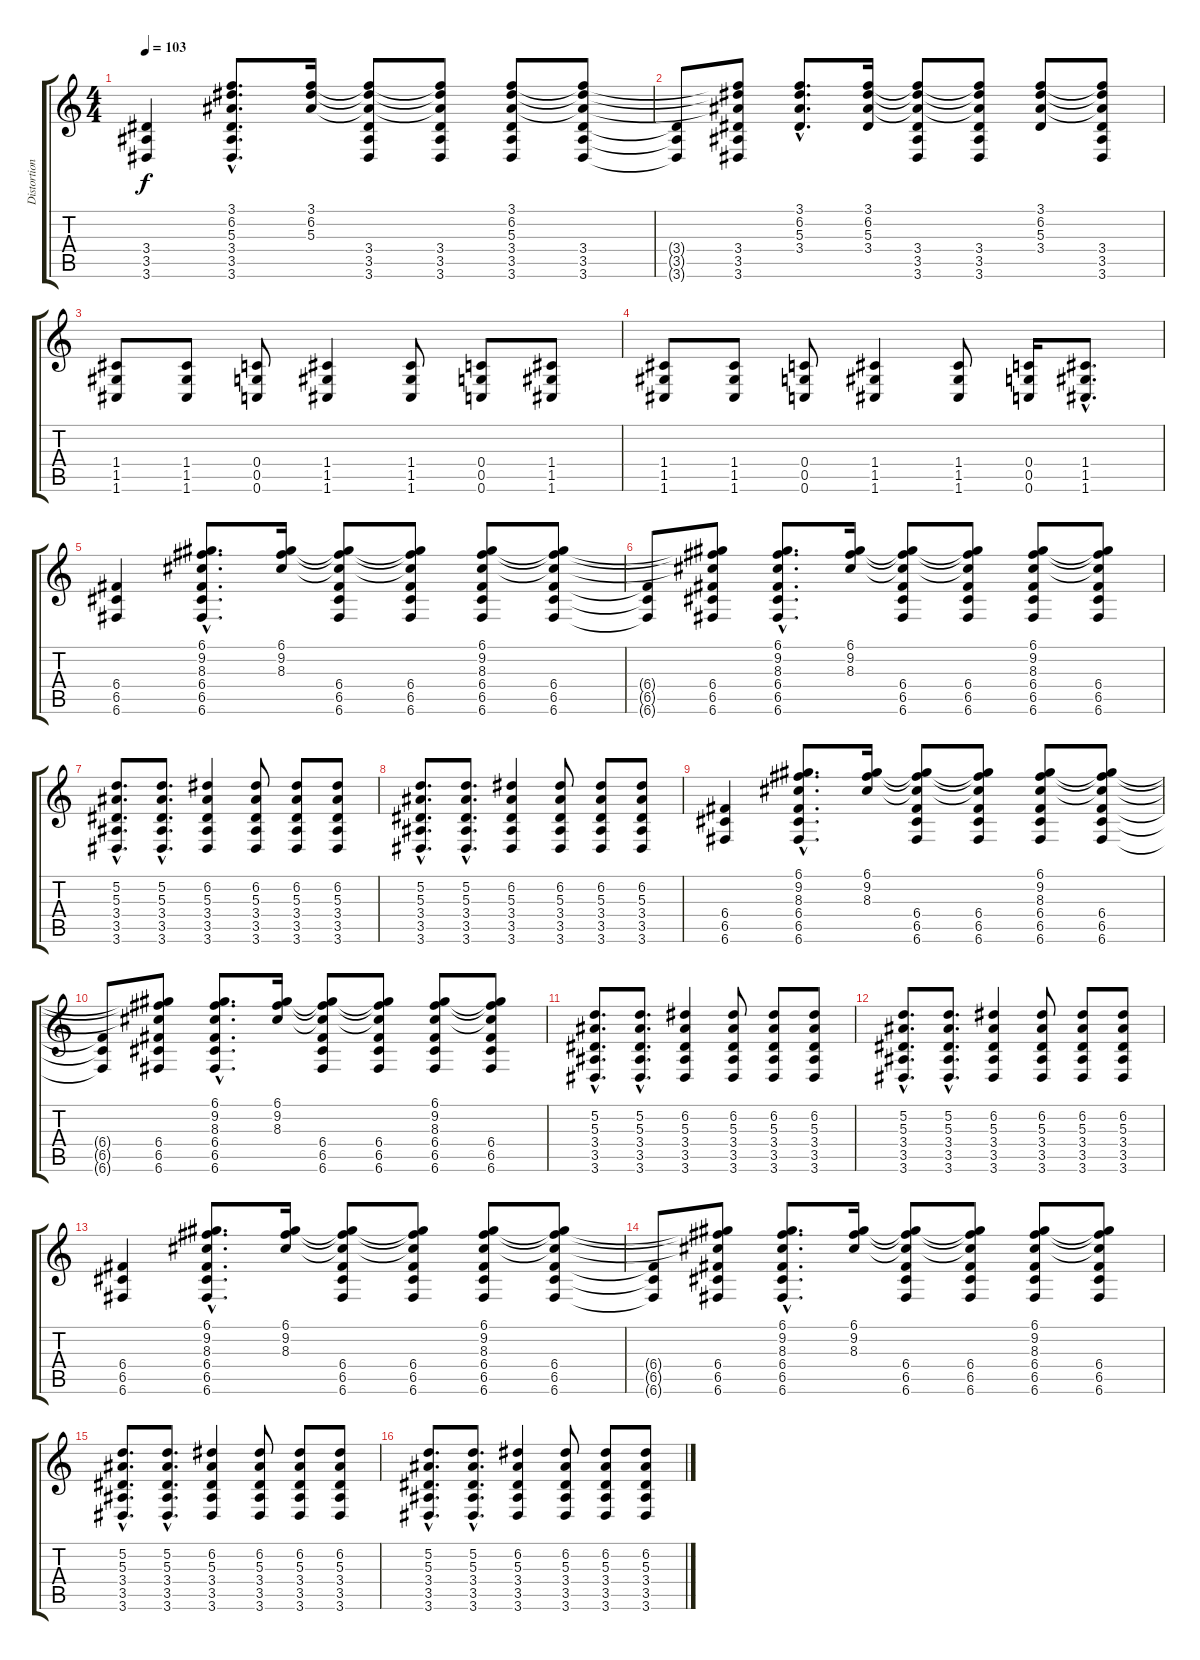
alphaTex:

\track ("Distortion gtr" "Distortion") {instrument distortionguitar}
\staff {score tabs}
\tuning (D4 A3 F3 C3 G2 C2) {hide}
\ts (4 4)
\tempo 103
\clef g2
\ks c
(3.4 3.5 3.6).4{dy f} (3.1{hac} 6.2{hac} 5.3{hac} 3.4{hac} 3.5{hac} 3.6{hac}).8{d} (3.1 6.2 5.3).16 (3.1{t} 6.2{t} 5.3{t} 3.4 3.5 3.6).8 (3.1{t} 6.2{t} 5.3{t} 3.4 3.5 3.6).8 (3.1 6.2 5.3 3.4 3.5 3.6).8 (3.1{t} 6.2{t} 5.3{t} 3.4 3.5 3.6).8 |
(3.4{t} 3.5{t} 3.6{t}).8 (3.1{t} 6.2{t} 5.3{t} 3.4 3.5 3.6).8 (3.1{hac} 6.2{hac} 5.3{hac} 3.4{hac}).8{d} (3.1 6.2 5.3 3.4).16 (3.1{t} 6.2{t} 5.3{t} 3.4 3.5 3.6).8 (3.1{t} 6.2{t} 5.3{t} 3.4 3.5 3.6).8 (3.1 6.2 5.3 3.4).8 (3.1{t} 6.2{t} 5.3{t} 3.4 3.5 3.6).8 |
(1.4 1.5 1.6).8 (1.4 1.5 1.6).8 (0.4 0.5 0.6).8 (1.4 1.5 1.6).4 (1.4 1.5 1.6).8 (0.4 0.5 0.6).8 (1.4 1.5 1.6).8 |
(1.4 1.5 1.6).8 (1.4 1.5 1.6).8 (0.4 0.5 0.6).8 (1.4 1.5 1.6).4 (1.4 1.5 1.6).8 (0.4 0.5 0.6).16 (1.4{hac} 1.5{hac} 1.6{hac}).8{d} |
(6.4 6.5 6.6).4 (6.1{hac} 9.2{hac} 8.3{hac} 6.4{hac} 6.5{hac} 6.6{hac}).8{d} (6.1 9.2 8.3).16 (6.1{t} 9.2{t} 8.3{t} 6.4 6.5 6.6).8 (6.1{t} 9.2{t} 8.3{t} 6.4 6.5 6.6).8 (6.1 9.2 8.3 6.4 6.5 6.6).8 (6.1{t} 9.2{t} 8.3{t} 6.4 6.5 6.6).8 |
(6.4{t} 6.5{t} 6.6{t}).8 (6.1{t} 9.2{t} 8.3{t} 6.4 6.5 6.6).8 (6.1{hac} 9.2{hac} 8.3{hac} 6.4{hac} 6.5{hac} 6.6{hac}).8{d} (6.1 9.2 8.3).16 (6.1{t} 9.2{t} 8.3{t} 6.4 6.5 6.6).8 (6.1{t} 9.2{t} 8.3{t} 6.4 6.5 6.6).8 (6.1 9.2 8.3 6.4 6.5 6.6).8 (6.1{t} 9.2{t} 8.3{t} 6.4 6.5 6.6).8 |
(5.2{hac} 5.3{hac} 3.4{hac} 3.5{hac} 3.6{hac}).8{d} (5.2{hac} 5.3{hac} 3.4{hac} 3.5{hac} 3.6{hac}).8{d} (6.2 5.3 3.4 3.5 3.6).4 (6.2 5.3 3.4 3.5 3.6).8 (6.2 5.3 3.4 3.5 3.6).8 (6.2 5.3 3.4 3.5 3.6).8 |
(5.2{hac} 5.3{hac} 3.4{hac} 3.5{hac} 3.6{hac}).8{d} (5.2{hac} 5.3{hac} 3.4{hac} 3.5{hac} 3.6{hac}).8{d} (6.2 5.3 3.4 3.5 3.6).4 (6.2 5.3 3.4 3.5 3.6).8 (6.2 5.3 3.4 3.5 3.6).8 (6.2 5.3 3.4 3.5 3.6).8 |
(6.4 6.5 6.6).4 (6.1{hac} 9.2{hac} 8.3{hac} 6.4{hac} 6.5{hac} 6.6{hac}).8{d} (6.1 9.2 8.3).16 (6.1{t} 9.2{t} 8.3{t} 6.4 6.5 6.6).8 (6.1{t} 9.2{t} 8.3{t} 6.4 6.5 6.6).8 (6.1 9.2 8.3 6.4 6.5 6.6).8 (6.1{t} 9.2{t} 8.3{t} 6.4 6.5 6.6).8 |
(6.4{t} 6.5{t} 6.6{t}).8 (6.1{t} 9.2{t} 8.3{t} 6.4 6.5 6.6).8 (6.1{hac} 9.2{hac} 8.3{hac} 6.4{hac} 6.5{hac} 6.6{hac}).8{d} (6.1 9.2 8.3).16 (6.1{t} 9.2{t} 8.3{t} 6.4 6.5 6.6).8 (6.1{t} 9.2{t} 8.3{t} 6.4 6.5 6.6).8 (6.1 9.2 8.3 6.4 6.5 6.6).8 (6.1{t} 9.2{t} 8.3{t} 6.4 6.5 6.6).8 |
(5.2{hac} 5.3{hac} 3.4{hac} 3.5{hac} 3.6{hac}).8{d} (5.2{hac} 5.3{hac} 3.4{hac} 3.5{hac} 3.6{hac}).8{d} (6.2 5.3 3.4 3.5 3.6).4 (6.2 5.3 3.4 3.5 3.6).8 (6.2 5.3 3.4 3.5 3.6).8 (6.2 5.3 3.4 3.5 3.6).8 |
(5.2{hac} 5.3{hac} 3.4{hac} 3.5{hac} 3.6{hac}).8{d} (5.2{hac} 5.3{hac} 3.4{hac} 3.5{hac} 3.6{hac}).8{d} (6.2 5.3 3.4 3.5 3.6).4 (6.2 5.3 3.4 3.5 3.6).8 (6.2 5.3 3.4 3.5 3.6).8 (6.2 5.3 3.4 3.5 3.6).8 |
(6.4 6.5 6.6).4 (6.1{hac} 9.2{hac} 8.3{hac} 6.4{hac} 6.5{hac} 6.6{hac}).8{d} (6.1 9.2 8.3).16 (6.1{t} 9.2{t} 8.3{t} 6.4 6.5 6.6).8 (6.1{t} 9.2{t} 8.3{t} 6.4 6.5 6.6).8 (6.1 9.2 8.3 6.4 6.5 6.6).8 (6.1{t} 9.2{t} 8.3{t} 6.4 6.5 6.6).8 |
(6.4{t} 6.5{t} 6.6{t}).8 (6.1{t} 9.2{t} 8.3{t} 6.4 6.5 6.6).8 (6.1{hac} 9.2{hac} 8.3{hac} 6.4{hac} 6.5{hac} 6.6{hac}).8{d} (6.1 9.2 8.3).16 (6.1{t} 9.2{t} 8.3{t} 6.4 6.5 6.6).8 (6.1{t} 9.2{t} 8.3{t} 6.4 6.5 6.6).8 (6.1 9.2 8.3 6.4 6.5 6.6).8 (6.1{t} 9.2{t} 8.3{t} 6.4 6.5 6.6).8 |
(5.2{hac} 5.3{hac} 3.4{hac} 3.5{hac} 3.6{hac}).8{d} (5.2{hac} 5.3{hac} 3.4{hac} 3.5{hac} 3.6{hac}).8{d} (6.2 5.3 3.4 3.5 3.6).4 (6.2 5.3 3.4 3.5 3.6).8 (6.2 5.3 3.4 3.5 3.6).8 (6.2 5.3 3.4 3.5 3.6).8 |
(5.2{hac} 5.3{hac} 3.4{hac} 3.5{hac} 3.6{hac}).8{d} (5.2{hac} 5.3{hac} 3.4{hac} 3.5{hac} 3.6{hac}).8{d} (6.2 5.3 3.4 3.5 3.6).4 (6.2 5.3 3.4 3.5 3.6).8 (6.2 5.3 3.4 3.5 3.6).8 (6.2 5.3 3.4 3.5 3.6).8
